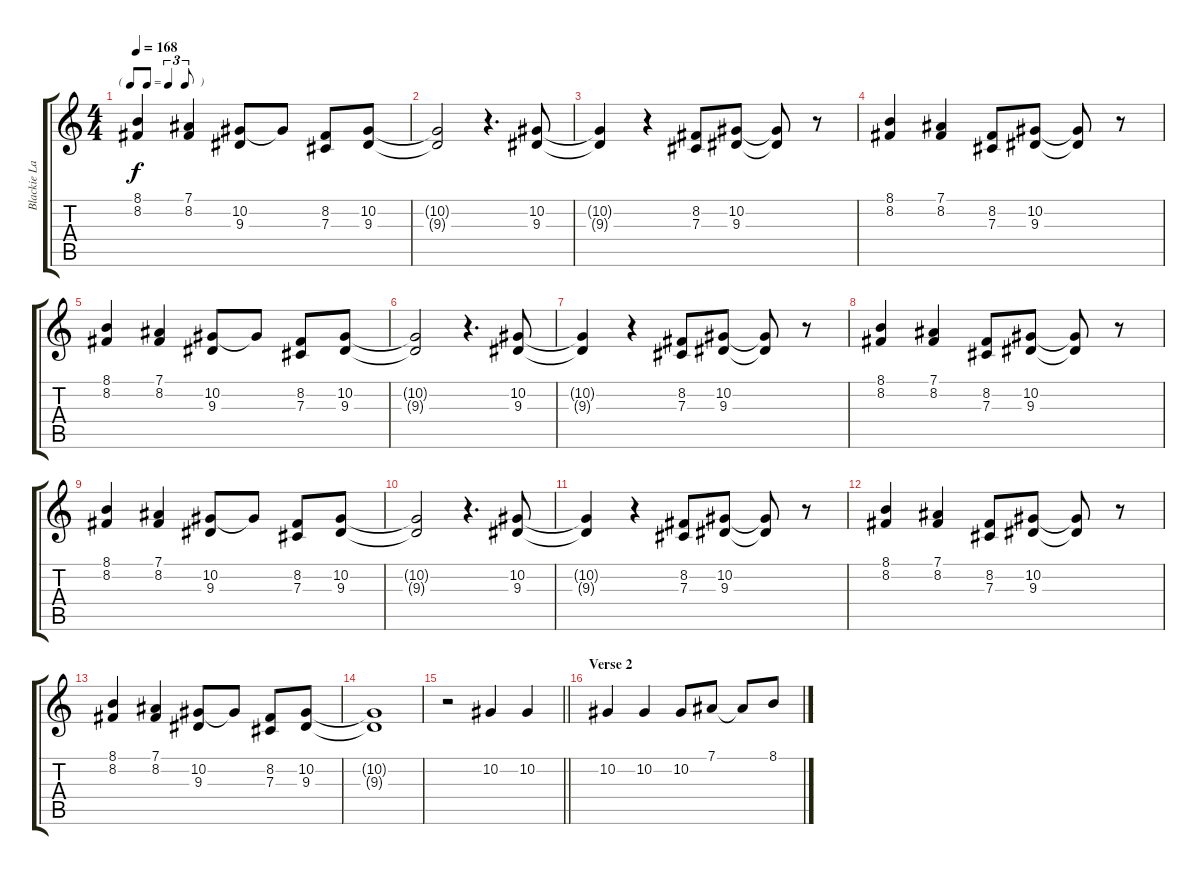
\track ("Blackie Lawless (vocals)" "Blackie La") {instrument oboe}
\staff {score tabs}
\tuning (Eb4 Bb3 Gb3 Db3 Ab2 Eb2) {hide}
\ts (4 4)
\tf triplet8th
\tempo 168
\clef g2
\ks c
(8.1 8.2).4{dy f} (7.1 8.2).4 (10.2 9.3).8 10.2{t}.8 (8.2 7.3).8 (10.2 9.3).8 |
(10.2{t} 9.3{t}).2 r.4{d} (10.2 9.3).8 |
(10.2{t} 9.3{t}).4 r.4 (8.2 7.3).8 (10.2 9.3).8 (10.2{t} 9.3{t}).8 r.8 |
(8.1 8.2).4 (7.1 8.2).4 (8.2 7.3).8 (10.2 9.3).8 (10.2{t} 9.3{t}).8 r.8 |
(8.1 8.2).4 (7.1 8.2).4 (10.2 9.3).8 10.2{t}.8 (8.2 7.3).8 (10.2 9.3).8 |
(10.2{t} 9.3{t}).2 r.4{d} (10.2 9.3).8 |
(10.2{t} 9.3{t}).4 r.4 (8.2 7.3).8 (10.2 9.3).8 (10.2{t} 9.3{t}).8 r.8 |
(8.1 8.2).4 (7.1 8.2).4 (8.2 7.3).8 (10.2 9.3).8 (10.2{t} 9.3{t}).8 r.8 |
(8.1 8.2).4 (7.1 8.2).4 (10.2 9.3).8 10.2{t}.8 (8.2 7.3).8 (10.2 9.3).8 |
(10.2{t} 9.3{t}).2 r.4{d} (10.2 9.3).8 |
(10.2{t} 9.3{t}).4 r.4 (8.2 7.3).8 (10.2 9.3).8 (10.2{t} 9.3{t}).8 r.8 |
(8.1 8.2).4 (7.1 8.2).4 (8.2 7.3).8 (10.2 9.3).8 (10.2{t} 9.3{t}).8 r.8 |
(8.1 8.2).4 (7.1 8.2).4 (10.2 9.3).8 10.2{t}.8 (8.2 7.3).8 (10.2 9.3).8 |
(10.2{t} 9.3{t}).1 |
\barLineRight lightlight
r.2 10.2.4 10.2.4 |
\section ("" "Verse 2")
10.2.4 10.2.4 10.2.8 7.1.8 7.1{t}.8 8.1.8
